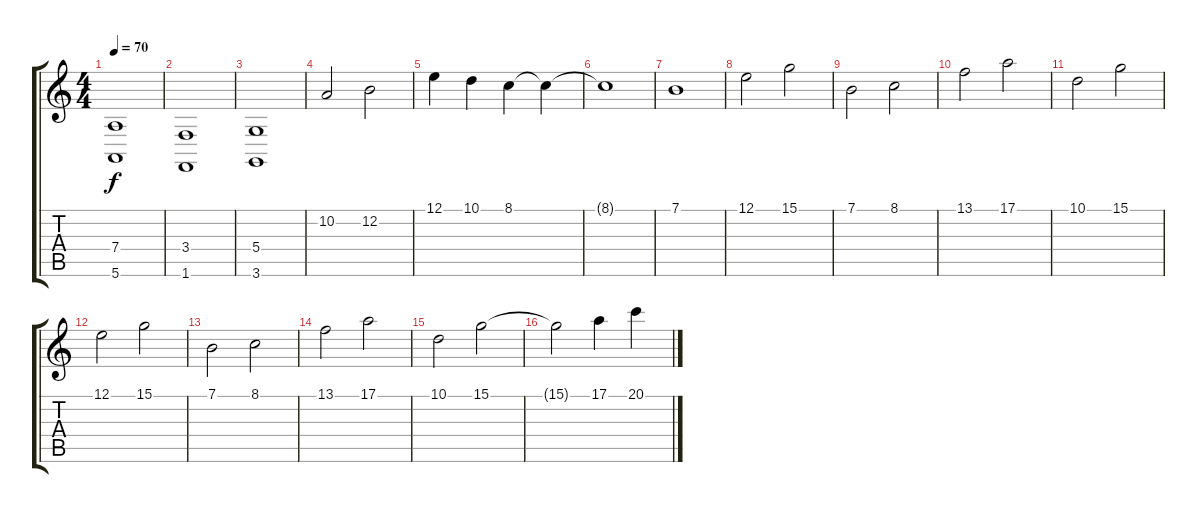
\track "" {instrument stringensemble1}
\staff {score tabs}
\tuning (E4 B3 G3 D3 A2 E2) {hide}
\ts (4 4)
\tempo 70
\clef g2
\ks c
(7.4 5.6).1{dy f} |
(3.4 1.6).1 |
(5.4 3.6).1 |
10.2.2 12.2.2 |
12.1.4 10.1.4 8.1.4 8.1{t}.4 |
8.1{t}.1 |
7.1.1 |
12.1.2 15.1.2 |
7.1.2 8.1.2 |
13.1.2 17.1.2 |
10.1.2 15.1.2 |
12.1.2 15.1.2 |
7.1.2 8.1.2 |
13.1.2 17.1.2 |
10.1.2 15.1.2 |
15.1{t}.2 17.1.4 20.1.4
